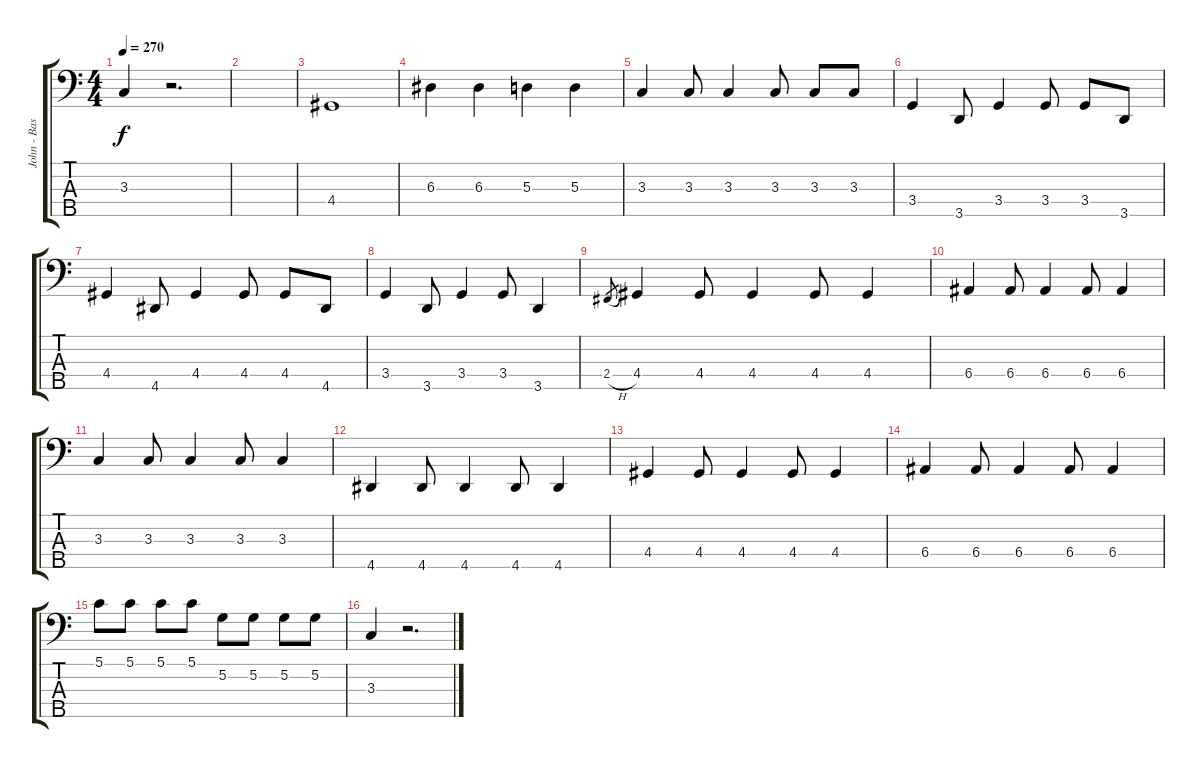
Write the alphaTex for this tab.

\track ("John - Bass" "John - Bas") {instrument electricbassfinger}
\staff {score tabs}
\tuning (G2 D2 A1 E1 B0) {hide}
\ts (4 4)
\tempo 270
\clef f4
\ks c
3.3.4{dy f} r.2{d} |
|
4.4.1 |
6.3.4 6.3.4 5.3.4 5.3.4 |
3.3.4 3.3.8 3.3.4 3.3.8 3.3.8 3.3.8 |
3.4.4 3.5.8 3.4.4 3.4.8 3.4.8 3.5.8 |
4.4.4 4.5.8 4.4.4 4.4.8 4.4.8 4.5.8 |
3.4.4 3.5.8 3.4.4 3.4.8 3.5.4 |
2.4{h}.8{gr} 4.4.4 4.4.8 4.4.4 4.4.8 4.4.4 |
6.4.4 6.4.8 6.4.4 6.4.8 6.4.4 |
3.3.4 3.3.8 3.3.4 3.3.8 3.3.4 |
4.5.4 4.5.8 4.5.4 4.5.8 4.5.4 |
4.4.4 4.4.8 4.4.4 4.4.8 4.4.4 |
6.4.4 6.4.8 6.4.4 6.4.8 6.4.4 |
5.1.8 5.1.8 5.1.8 5.1.8 5.2.8 5.2.8 5.2.8 5.2.8 |
3.3.4 r.2{d}
